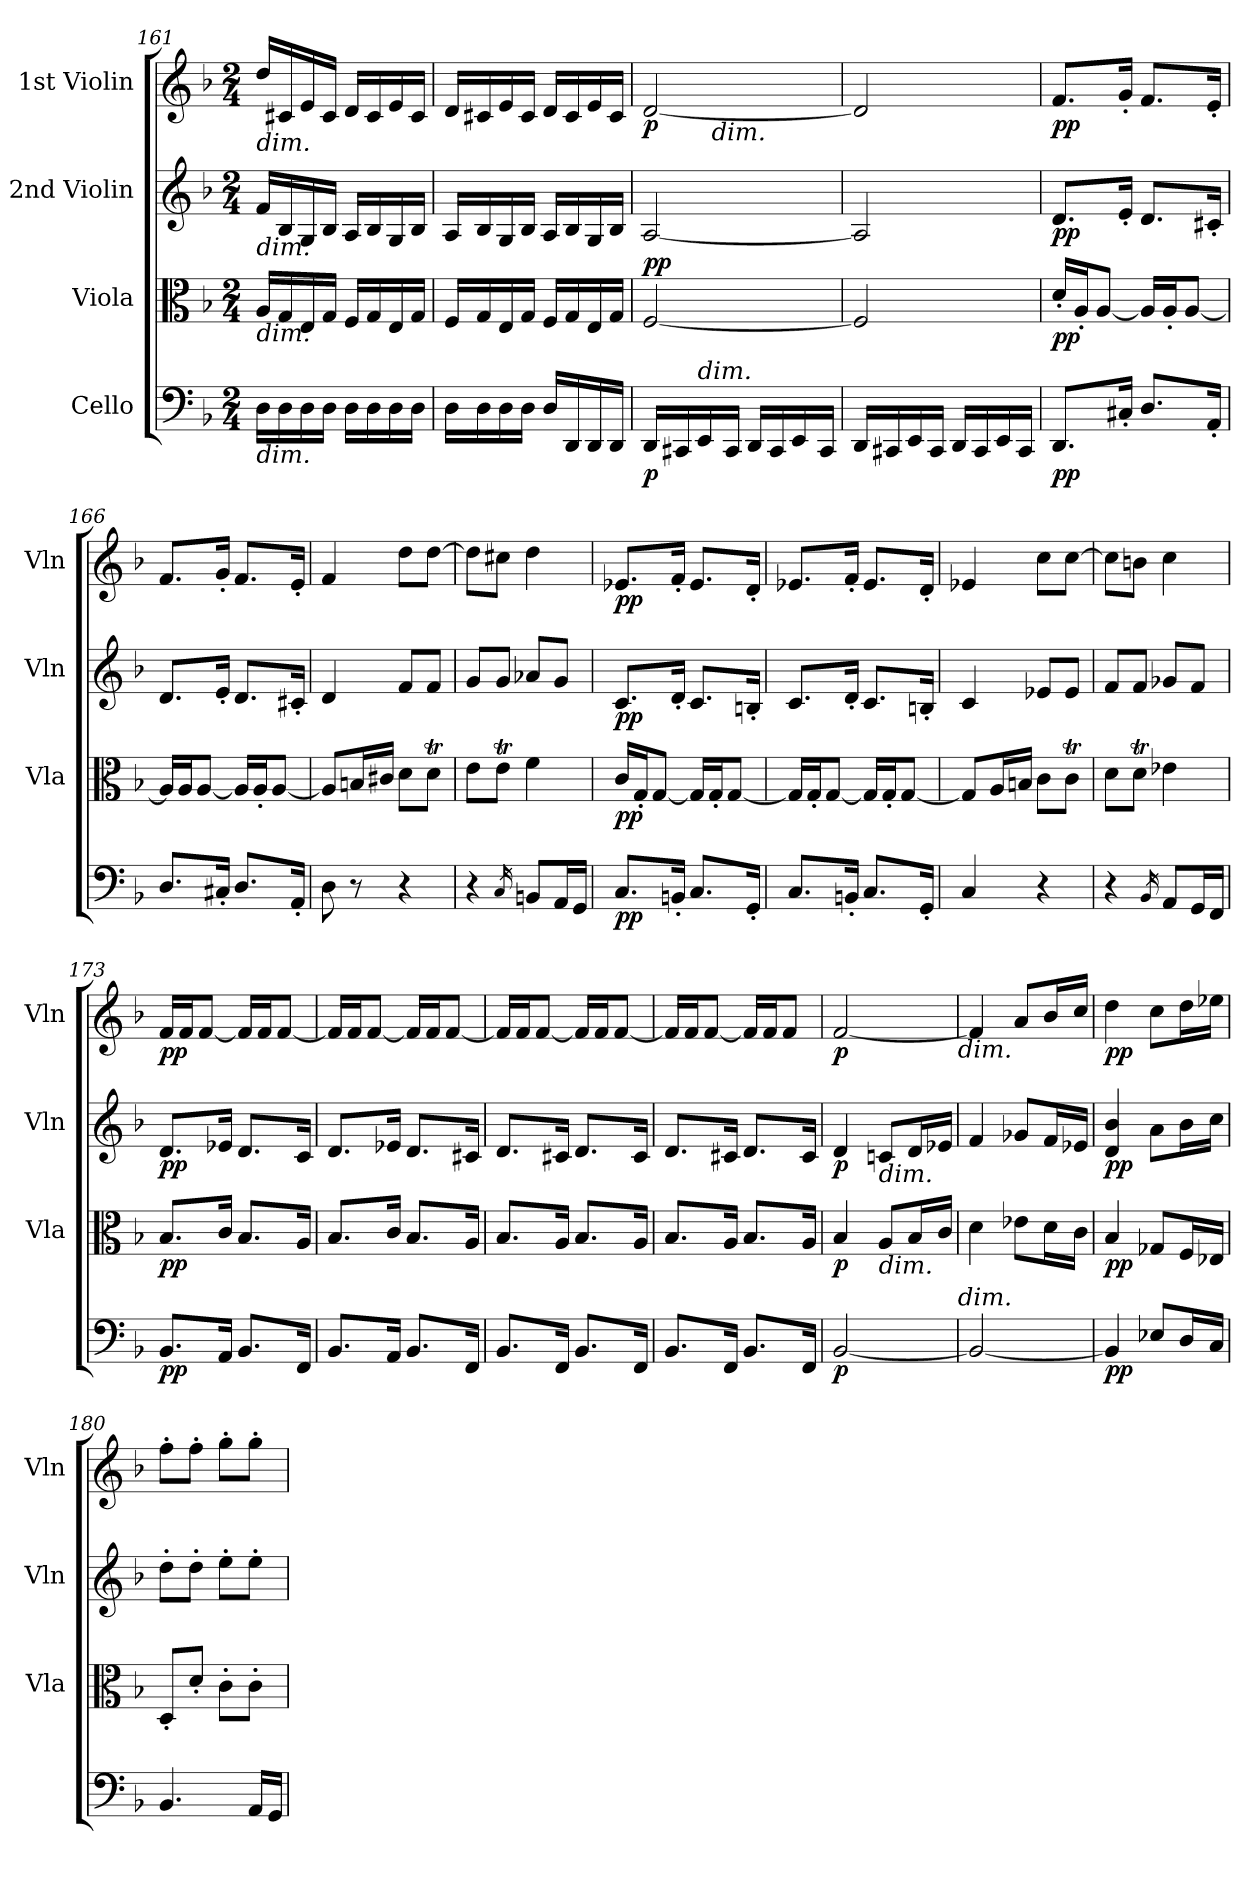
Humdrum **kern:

**kern	**dynam	**kern	**dynam	**kern	**dynam	**kern	**dynam
*part4	*part4	*part3	*part3	*part2	*part2	*part1	*part1
*staff4	*staff4	*staff3	*staff3	*staff2	*staff2	*staff1	*staff1
*I"Cello	*	*I"Viola	*	*I"2nd Violin	*	*I"1st Violin	*
*	*	*I'Vla	*	*I'Vln	*	*I'Vln	*
*clefF4	*	*clefC3	*	*clefG2	*	*clefG2	*
*k[b-]	*	*k[b-]	*	*k[b-]	*	*k[b-]	*
*F:	*	*F:	*	*F:	*	*F:	*
*M2/4	*	*M2/4	*	*M2/4	*	*M2/4	*
=161	=161	=161	=161	=161	=161	=161	=161
!	!	!	!	!	!	!LO:TX:b:i:t=dim.	!
!	!	!	!	!LO:TX:b:i:t=dim.	!	!	!
!	!	!LO:TX:b:i:t=dim.	!	!	!	!	!
!LO:TX:b:i:t=dim.	!	!	!	!	!	!	!
16D\LL	.	16A/LL	.	16f/LL	.	16dd/LL	.
16D\	.	16G/	.	16B-/	.	16c#X/	.
16D\	.	16E/	.	16G/	.	16e/	.
16D\JJ	.	16G/JJ	.	16B-/JJ	.	16c#/JJ	.
16D\LL	.	16F/LL	.	16A/LL	.	16d/LL	.
16D\	.	16G/	.	16B-/	.	16c#/	.
16D\	.	16E/	.	16G/	.	16e/	.
16D\JJ	.	16G/JJ	.	16B-/JJ	.	16c#/JJ	.
!!LO:LB:g=z
=162	=162	=162	=162	=162	=162	=162	=162
16D\LL	.	16F/LL	.	16A/LL	.	16d/LL	.
16D\	.	16G/	.	16B-/	.	16c#X/	.
16D\	.	16E/	.	16G/	.	16e/	.
16D\JJ	.	16G/JJ	.	16B-/JJ	.	16c#/JJ	.
16D/LL	.	16F/LL	.	16A/LL	.	16d/LL	.
16DD/	.	16G/	.	16B-/	.	16c#/	.
16DD/	.	16E/	.	16G/	.	16e/	.
16DD/JJ	.	16G/JJ	.	16B-/JJ	.	16c#/JJ	.
=163	=163	=163	=163	=163	=163	=163	=163
!	!LO:DY:b	!	!LO:DY:b	!	!	!	!
!	!	!	!LO:DY:n=1:a	!	!	!	!LO:DY:b
*	*	*	*	*	*	*^	*
16DD/LL	p	[2F/	p p	[2A/	.	[2d/	8ryy	p
16CC#X/	.	.	.	.	.	.	.	.
!LO:TX:a:i:t=dim.	!	!	!	!	!	!	!	!
16EE/	.	.	.	.	.	.	32ryy	.
!	!	!	!	!	!	!	!LO:TX:b:i:t=dim.	!
.	.	.	.	.	.	.	4ryy	.
16CC#/JJ	.	.	.	.	.	.	.	.
16DD/LL	.	.	.	.	.	.	.	.
16CC#/	.	.	.	.	.	.	.	.
16EE/	.	.	.	.	.	.	.	.
.	.	.	.	.	.	.	16.ryy	.
16CC#/JJ	.	.	.	.	.	.	.	.
*	*	*	*	*	*	*v	*v	*
=164	=164	=164	=164	=164	=164	=164	=164
16DD/LL	.	2F/]	.	2A/]	.	2d/]	.
16CC#X/	.	.	.	.	.	.	.
16EE/	.	.	.	.	.	.	.
16CC#/JJ	.	.	.	.	.	.	.
16DD/LL	.	.	.	.	.	.	.
16CC#/	.	.	.	.	.	.	.
16EE/	.	.	.	.	.	.	.
16CC#/JJ	.	.	.	.	.	.	.
=165	=165	=165	=165	=165	=165	=165	=165
!	!LO:DY:b	!	!LO:DY:b	!	!LO:DY:b	!	!LO:DY:b
8.DD/L	pp	16d'/LL	pp	8.d/L	pp	8.f/L	pp
.	.	16A'/J	.	.	.	.	.
.	.	[8A/J	.	.	.	.	.
16C#X'/Jk	.	.	.	16e'/Jk	.	16g'/Jk	.
8.D/L	.	16A/LL]	.	8.d/L	.	8.f/L	.
.	.	16A'/J	.	.	.	.	.
.	.	[8A/J	.	.	.	.	.
16AA'/Jk	.	.	.	16c#X'/Jk	.	16e'/Jk	.
!!LO:LB:g=z
=166	=166	=166	=166	=166	=166	=166	=166
8.D/L	.	16A/LL]	.	8.d/L	.	8.f/L	.
.	.	16A/J	.	.	.	.	.
.	.	[8A/J	.	.	.	.	.
16C#X'/Jk	.	.	.	16e'/Jk	.	16g'/Jk	.
8.D/L	.	16A/LL]	.	8.d/L	.	8.f/L	.
.	.	16A'/J	.	.	.	.	.
.	.	[8A/J	.	.	.	.	.
16AA'/Jk	.	.	.	16c#X'/Jk	.	16e'/Jk	.
=167	=167	=167	=167	=167	=167	=167	=167
8D\	.	8A/L]	.	4d/	.	4f/	.
8r	.	16Bn/L	.	.	.	.	.
.	.	16c#X/JJ	.	.	.	.	.
4r	.	8d\L	.	8f/L	.	8dd\L	.
.	.	8dT\J	.	8f/J	.	[8dd\J	.
=168	=168	=168	=168	=168	=168	=168	=168
4r	.	8e\L	.	8g/L	.	8dd\L]	.
.	.	8et\J	.	8g/J	.	8cc#X\J	.
16qC/	.	.	.	.	.	.	.
8BBn/L	.	4f\	.	8a-X/L	.	4dd\	.
16AA/L	.	.	.	8g/J	.	.	.
16GG/JJ	.	.	.	.	.	.	.
=169	=169	=169	=169	=169	=169	=169	=169
!	!LO:DY:b	!	!LO:DY:b	!	!LO:DY:b	!	!LO:DY:b
8.C/L	pp	16c/LL	pp	8.c/L	pp	8.e-X/L	pp
.	.	16G'/J	.	.	.	.	.
.	.	[8G/J	.	.	.	.	.
16BBn'/Jk	.	.	.	16d'/Jk	.	16f'/Jk	.
8.C/L	.	16G/LL]	.	8.c/L	.	8.e-/L	.
.	.	16G'/J	.	.	.	.	.
.	.	[8G/J	.	.	.	.	.
16GG'/Jk	.	.	.	16Bn'/Jk	.	16d'/Jk	.
=170	=170	=170	=170	=170	=170	=170	=170
8.C/L	.	16G/LL]	.	8.c/L	.	8.e-X/L	.
.	.	16G'/J	.	.	.	.	.
.	.	[8G/J	.	.	.	.	.
16BBn'/Jk	.	.	.	16d'/Jk	.	16f'/Jk	.
8.C/L	.	16G/LL]	.	8.c/L	.	8.e-/L	.
.	.	16G'/J	.	.	.	.	.
.	.	[8G/J	.	.	.	.	.
16GG'/Jk	.	.	.	16Bn'/Jk	.	16d'/Jk	.
!!LO:PB:g=z
=171	=171	=171	=171	=171	=171	=171	=171
4C/	.	8G/L]	.	4c/	.	4e-X/	.
.	.	16A/L	.	.	.	.	.
.	.	16Bn/JJ	.	.	.	.	.
4r	.	8c\L	.	8e-X/L	.	8cc\L	.
.	.	8cT\J	.	8e-/J	.	[8cc\J	.
=172	=172	=172	=172	=172	=172	=172	=172
4r	.	8d\L	.	8f/L	.	8cc\L]	.
.	.	8dT\J	.	8f/J	.	8bn\J	.
16qBB-/	.	.	.	.	.	.	.
8AA/L	.	4e-X\	.	8g-X/L	.	4cc\	.
16GG/L	.	.	.	8f/J	.	.	.
16FF/JJ	.	.	.	.	.	.	.
=173	=173	=173	=173	=173	=173	=173	=173
!	!LO:DY:b	!	!LO:DY:b	!	!LO:DY:b	!	!LO:DY:b
8.BB-/L	pp	8.B-/L	pp	8.d/L	pp	16f/LL	pp
.	.	.	.	.	.	16f/J	.
.	.	.	.	.	.	[8f/J	.
16AA/Jk	.	16c/Jk	.	16e-X/Jk	.	.	.
8.BB-/L	.	8.B-/L	.	8.d/L	.	16f/LL]	.
.	.	.	.	.	.	16f/J	.
.	.	.	.	.	.	[8f/J	.
16FF/Jk	.	16A/Jk	.	16c/Jk	.	.	.
=174	=174	=174	=174	=174	=174	=174	=174
8.BB-/L	.	8.B-/L	.	8.d/L	.	16f/LL]	.
.	.	.	.	.	.	16f/J	.
.	.	.	.	.	.	[8f/J	.
16AA/Jk	.	16c/Jk	.	16e-X/Jk	.	.	.
8.BB-/L	.	8.B-/L	.	8.d/L	.	16f/LL]	.
.	.	.	.	.	.	16f/J	.
.	.	.	.	.	.	[8f/J	.
16FF/Jk	.	16A/Jk	.	16c#X/Jk	.	.	.
!!LO:LB:g=z
=175	=175	=175	=175	=175	=175	=175	=175
8.BB-/L	.	8.B-/L	.	8.d/L	.	16f/LL]	.
.	.	.	.	.	.	16f/J	.
.	.	.	.	.	.	[8f/J	.
16FF/Jk	.	16A/Jk	.	16c#X/Jk	.	.	.
8.BB-/L	.	8.B-/L	.	8.d/L	.	16f/LL]	.
.	.	.	.	.	.	16f/J	.
.	.	.	.	.	.	[8f/J	.
16FF/Jk	.	16A/Jk	.	16c#/Jk	.	.	.
=176	=176	=176	=176	=176	=176	=176	=176
8.BB-/L	.	8.B-/L	.	8.d/L	.	16f/LL]	.
.	.	.	.	.	.	16f/J	.
.	.	.	.	.	.	[8f/J	.
16FF/Jk	.	16A/Jk	.	16c#X/Jk	.	.	.
8.BB-/L	.	8.B-/L	.	8.d/L	.	16f/LL]	.
.	.	.	.	.	.	16f/J	.
.	.	.	.	.	.	8f/J	.
16FF/Jk	.	16A/Jk	.	16c#/Jk	.	.	.
=177	=177	=177	=177	=177	=177	=177	=177
!	!LO:DY:b	!	!LO:DY:b	!	!LO:DY:b	!	!LO:DY:b
[2BB-/	p	4B-/	p	4d/	p	[2f/	p
!	!	!	!	!LO:TX:b:i:t=dim.	!	!	!
!	!	!LO:TX:b:i:t=dim.	!	!	!	!	!
.	.	8A/L	.	8cn/L	.	.	.
.	.	16B-/L	.	16d/L	.	.	.
.	.	16c/JJ	.	16e-X/JJ	.	.	.
!	!	!	!	!	!	!LO:TX:b:i:t=dim.	!
!LO:TX:a:i:t=dim.	!	!	!	!	!	!	!
=178	=178	=178	=178	=178	=178	=178	=178
2BB-/_	.	4d\	.	4f/	.	4f/]	.
.	.	8e-X\L	.	8g-X/L	.	8a/L	.
.	.	16d\L	.	16f/L	.	16b-/L	.
.	.	16c\JJ	.	16e-X/JJ	.	16cc/JJ	.
=179	=179	=179	=179	=179	=179	=179	=179
!	!LO:DY:b	!	!LO:DY:b	!	!LO:DY:b	!	!LO:DY:b
4BB-/]	pp	4B-/	pp	4d/ 4b-/	pp	4dd\	pp
8E-X/L	.	8G-X/L	.	8a\L	.	8cc\L	.
16D/L	.	16F/L	.	16b-\L	.	16dd\L	.
16C/JJ	.	16E-X/JJ	.	16cc\JJ	.	16ee-X\JJ	.
=180	=180	=180	=180	=180	=180	=180	=180
4.BB-/	.	8D'/L	.	8dd'\L	.	8ff'\L	.
.	.	8d'/J	.	8dd'\J	.	8ff'\J	.
.	.	8c'\L	.	8ee'\L	.	8gg'\L	.
16AA/LL	.	8c'\J	.	8ee'\J	.	8gg'\J	.
16GG/JJ	.	.	.	.	.	.	.
=	=	=	=	=	=	=	=
*-	*-	*-	*-	*-	*-	*-	*-
